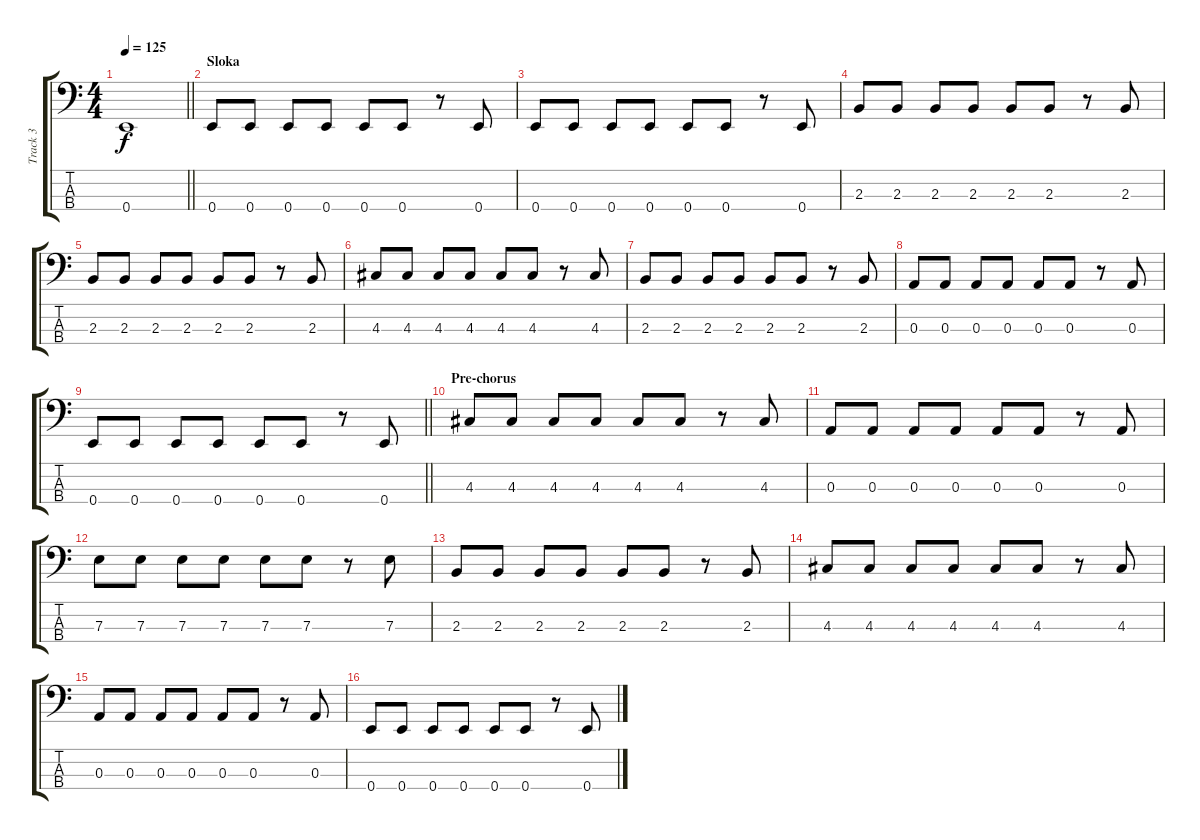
\track ("Track 3" "Track 3") {instrument electricbasspick}
\staff {score tabs}
\tuning (G2 D2 A1 E1) {hide}
\ts (4 4)
\tempo 125
\clef f4
\barLineRight lightlight
\ks c
0.4{t}.1{dy f} |
\section ("" "Sloka")
0.4.8 0.4.8 0.4.8 0.4.8 0.4.8 0.4.8 r.8 0.4.8 |
0.4.8 0.4.8 0.4.8 0.4.8 0.4.8 0.4.8 r.8 0.4.8 |
2.3.8 2.3.8 2.3.8 2.3.8 2.3.8 2.3.8 r.8 2.3.8 |
2.3.8 2.3.8 2.3.8 2.3.8 2.3.8 2.3.8 r.8 2.3.8 |
4.3.8 4.3.8 4.3.8 4.3.8 4.3.8 4.3.8 r.8 4.3.8 |
2.3.8 2.3.8 2.3.8 2.3.8 2.3.8 2.3.8 r.8 2.3.8 |
0.3.8 0.3.8 0.3.8 0.3.8 0.3.8 0.3.8 r.8 0.3.8 |
\barLineRight lightlight
0.4.8 0.4.8 0.4.8 0.4.8 0.4.8 0.4.8 r.8 0.4.8 |
\section ("" "Pre-chorus")
4.3.8 4.3.8 4.3.8 4.3.8 4.3.8 4.3.8 r.8 4.3.8 |
0.3.8 0.3.8 0.3.8 0.3.8 0.3.8 0.3.8 r.8 0.3.8 |
7.3.8 7.3.8 7.3.8 7.3.8 7.3.8 7.3.8 r.8 7.3.8 |
2.3.8 2.3.8 2.3.8 2.3.8 2.3.8 2.3.8 r.8 2.3.8 |
4.3.8 4.3.8 4.3.8 4.3.8 4.3.8 4.3.8 r.8 4.3.8 |
0.3.8 0.3.8 0.3.8 0.3.8 0.3.8 0.3.8 r.8 0.3.8 |
0.4.8 0.4.8 0.4.8 0.4.8 0.4.8 0.4.8 r.8 0.4.8
